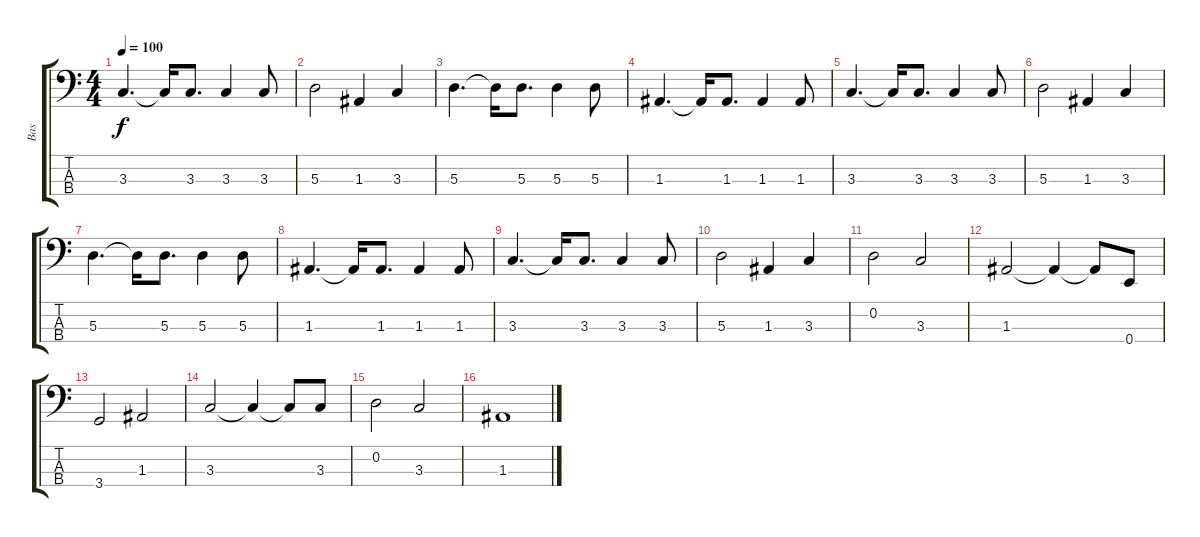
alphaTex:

\track ("Bas" "Bas") {instrument electricbassfinger}
\staff {score tabs}
\tuning (G2 D2 A1 E1) {hide}
\ts (4 4)
\tempo 100
\clef f4
\ks c
3.3.4{d dy f} 3.3{t}.16 3.3.8{d} 3.3.4 3.3.8 |
5.3.2 1.3.4 3.3.4 |
5.3.4{d} 5.3{t}.16 5.3.8{d} 5.3.4 5.3.8 |
1.3.4{d} 1.3{t}.16 1.3.8{d} 1.3.4 1.3.8 |
3.3.4{d} 3.3{t}.16 3.3.8{d} 3.3.4 3.3.8 |
5.3.2 1.3.4 3.3.4 |
5.3.4{d} 5.3{t}.16 5.3.8{d} 5.3.4 5.3.8 |
1.3.4{d} 1.3{t}.16 1.3.8{d} 1.3.4 1.3.8 |
3.3.4{d} 3.3{t}.16 3.3.8{d} 3.3.4 3.3.8 |
5.3.2 1.3.4 3.3.4 |
0.2.2 3.3.2 |
1.3.2 1.3{t}.4 1.3{t}.8 0.4.8 |
3.4.2 1.3.2 |
3.3.2 3.3{t}.4 3.3{t}.8 3.3.8 |
0.2.2 3.3.2 |
1.3.1
